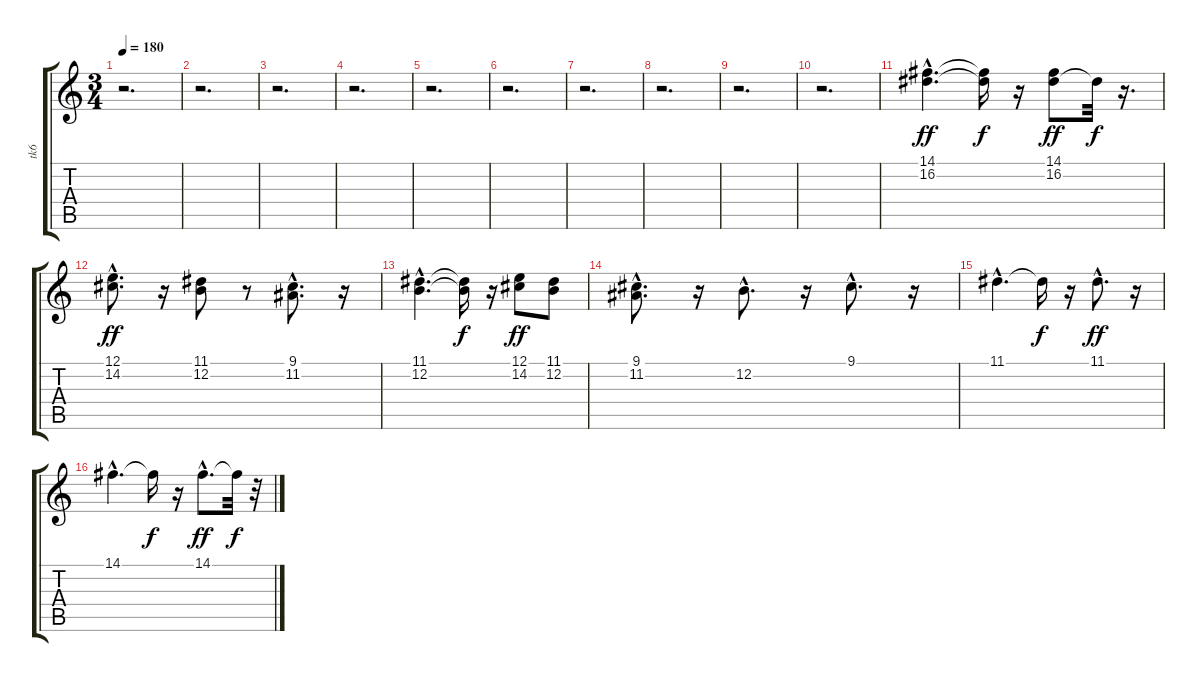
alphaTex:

\track ("tk6" "tk6") {instrument accordion}
\staff {score tabs}
\tuning (E4 B3 G3 D3 A2 E2) {hide}
\ts (3 4)
\tempo 180
\clef g2
\ks c
r.2{d dy f} |
r.2{d} |
r.2{d} |
r.2{d} |
r.2{d} |
r.2{d} |
r.2{d} |
r.2{d} |
r.2{d} |
r.2{d} |
(14.1{hac} 16.2{hac}).4{d dy ff} (14.1{t} 16.2{t}).16{dy f} r.16 (14.1 16.2).8{dy ff} 16.2{t}.32{dy f} r.16{d} |
(12.1 14.2{hac}).8{d dy ff} r.16 (11.1 12.2).8 r.8 (9.1 11.2{hac}).8{d} r.16 |
(11.1{hac} 12.2{hac}).4{d} (11.1{t} 12.2{t}).16{dy f} r.16 (12.1 14.2).8{dy ff} (11.1 12.2).8 |
(9.1{hac} 11.2{hac}).8{d} r.16 12.2{hac}.8{d} r.16 9.1{hac}.8{d} r.16 |
11.1{hac}.4{d} 11.1{t}.16{dy f} r.16 11.1{hac}.8{d dy ff} r.16 |
14.1{hac}.4{d} 14.1{t}.16{dy f} r.16 14.1{hac}.8{d dy ff} 14.1{t}.32{dy f} r.32
